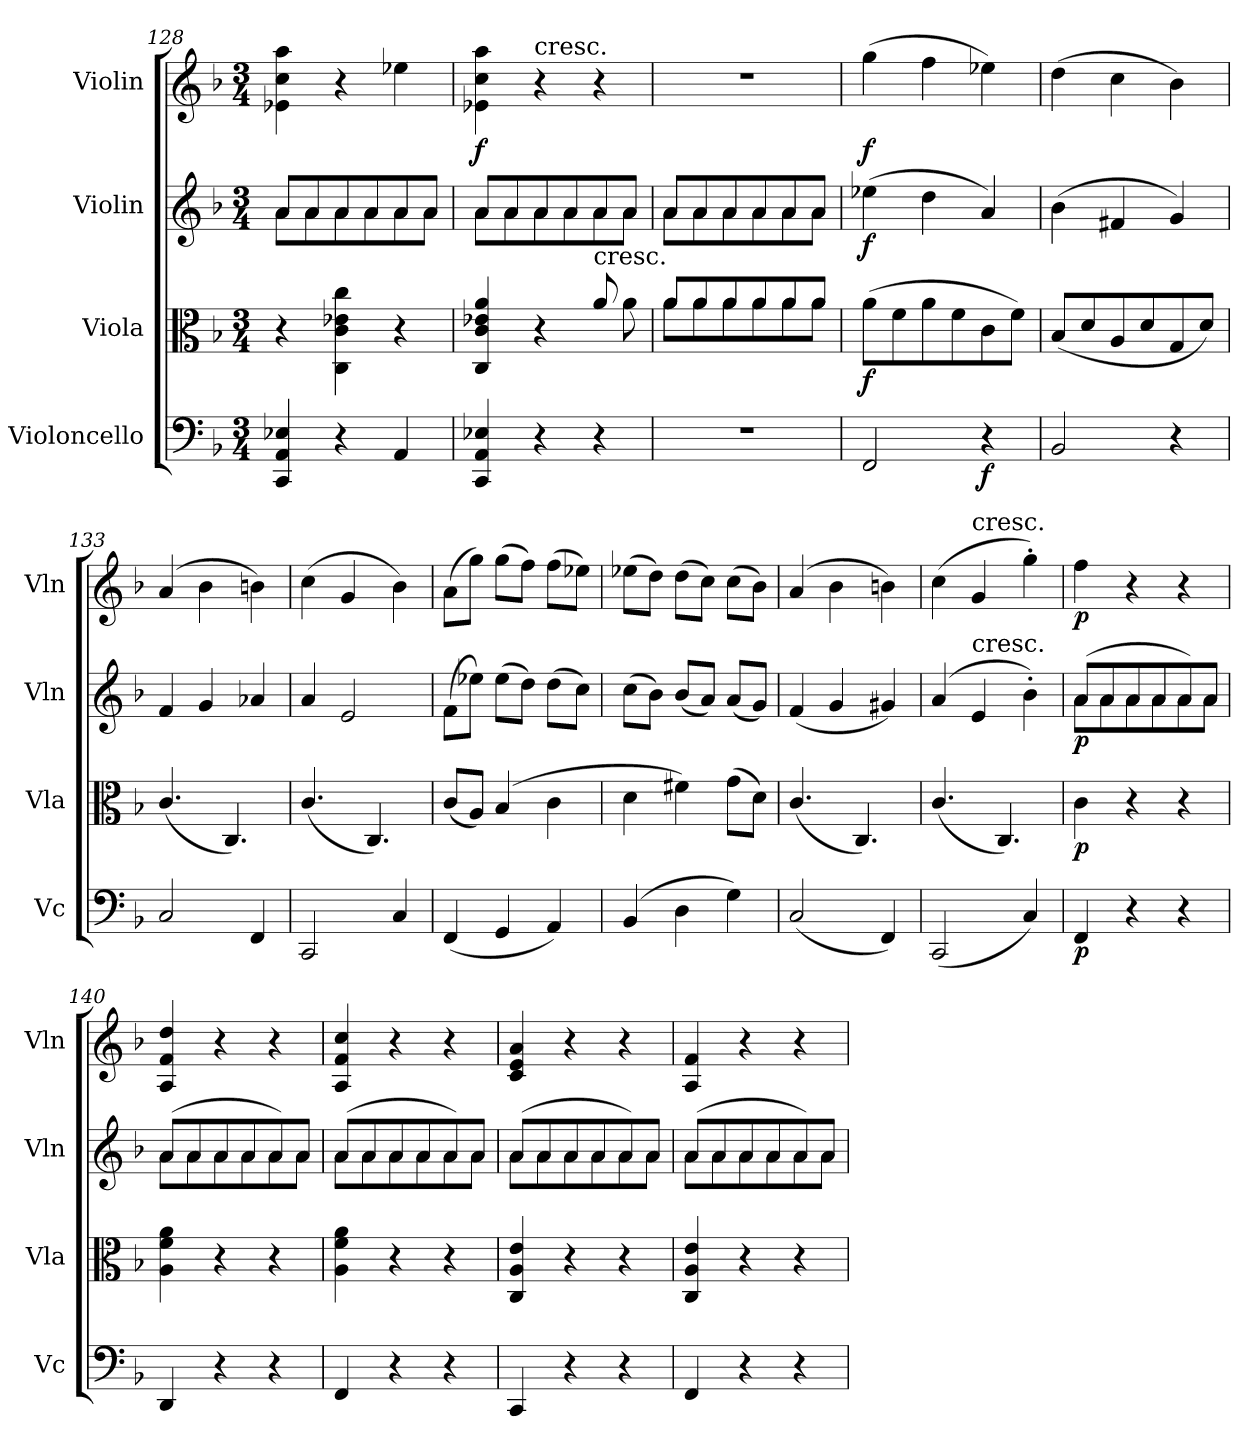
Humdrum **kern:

**kern	**dynam	**kern	**dynam	**kern	**dynam	**kern	**dynam
*part4	*part4	*part3	*part3	*part2	*part2	*part1	*part1
*staff4	*staff4	*staff3	*staff3	*staff2	*staff2	*staff1	*staff1
*I"Violoncello	*	*I"Viola	*	*I"Violin	*	*I"Violin	*
*I'Vc	*	*I'Vla	*	*I'Vln	*	*I'Vln	*
*clefF4	*	*clefC3	*	*clefG2	*	*clefG2	*
*k[b-]	*	*k[b-]	*	*k[b-]	*	*k[b-]	*
*M3/4	*	*M3/4	*	*M3/4	*	*M3/4	*
=128	=128	=128	=128	=128	=128	=128	=128
*	*	*	*	*^	*	*	*
4CC/ 4AA/ 4E-X/	.	4r	.	8a/L	8a\L	.	4e-X\ 4cc\ 4aa\	.
.	.	.	.	8a/	8a\	.	.	.
4r	.	4C\ 4c\ 4e-X\ 4cc\	.	8a/	8a\	.	4r	.
.	.	.	.	8a/	8a\	.	.	.
4AA/	.	4r	.	8a/	8a\	.	4ee-X\	.
.	.	.	.	8a/J	8a\J	.	.	.
=129	=129	=129	=129	=129	=129	=129	=129	=129
4CC/ 4AA/ 4E-X/	.	4C/ 4c/ 4e-X/ 4a/	.	8a/L	8a\L	.	4e-X\ 4cc\ 4aa\	f
.	.	.	.	8a/	8a\	.	.	.
!	!	!	!	!	!	!	!LO:TX:t=cresc.	!
4r	.	4r	.	8a/	8a\	.	4r	.
.	.	.	.	8a/	8a\	.	.	.
!	!	!LO:TX:t=cresc.	!	!	!	!	!	!
4r	.	8a/	.	8a/	8a\	.	4r	.
.	.	8a\	.	8a/J	8a\J	.	.	.
=130	=130	=130	=130	=130	=130	=130	=130	=130
*	*	*^	*	*	*	*	*	*
2.r	.	8a/L	8a\L	.	8a/L	8a\L	.	2.r	.
.	.	8a/	8a\	.	8a/	8a\	.	.	.
.	.	8a/	8a\	.	8a/	8a\	.	.	.
.	.	8a/	8a\	.	8a/	8a\	.	.	.
.	.	8a/	8a\	.	8a/	8a\	.	.	.
.	.	8a/J	8a\J	.	8a/J	8a\J	.	.	.
*	*	*v	*v	*	*	*	*	*	*
*	*	*	*	*v	*v	*	*	*
=131	=131	=131	=131	=131	=131	=131	=131
2FF/	.	(8a\L	f	(4ee-X\	f	(4gg\	f
.	.	8f\	.	.	.	.	.
.	.	8a\	.	4dd\	.	4ff\	.
.	.	8f\	.	.	.	.	.
4r	f	8c\	.	4a/)	.	4ee-X\)	.
.	.	8f\J)	.	.	.	.	.
=132	=132	=132	=132	=132	=132	=132	=132
2BB-/	.	(8B-/L	.	(4b-\	.	(4dd\	.
.	.	8d/	.	.	.	.	.
.	.	8A/	.	4f#X/	.	4cc\	.
.	.	8d/	.	.	.	.	.
4r	.	8G/	.	4g/)	.	4b-\)	.
.	.	8d/J)	.	.	.	.	.
=133	=133	=133	=133	=133	=133	=133	=133
2C/	.	(4.c/	.	4f/	.	(4a/	.
.	.	.	.	4g/	.	4b-\	.
.	.	4.C/)	.	.	.	.	.
4FF/	.	.	.	4a-X/	.	4bn\)	.
=134	=134	=134	=134	=134	=134	=134	=134
2CC/	.	(4.c/	.	4a/	.	(4cc\	.
.	.	.	.	2e/	.	4g/	.
.	.	4.C/)	.	.	.	.	.
4C/	.	.	.	.	.	4b-\)	.
=135	=135	=135	=135	=135	=135	=135	=135
(4FF/	.	(8c/L	.	(8f\L	.	(8a\L	.
.	.	8A/J)	.	8ee-X\J)	.	8gg\J)	.
4GG/	.	(4B-/	.	(8ee-\L	.	(8gg\L	.
.	.	.	.	8dd\J)	.	8ff\J)	.
4AA/)	.	4c\	.	(8dd\L	.	(8ff\L	.
.	.	.	.	8cc\J)	.	8ee-X\J)	.
=136	=136	=136	=136	=136	=136	=136	=136
(4BB-/	.	4d\	.	(8cc\L	.	(8ee-X\L	.
.	.	.	.	8b-\J)	.	8dd\J)	.
4D\	.	4f#X\)	.	(8b-/L	.	(8dd\L	.
.	.	.	.	8a/J)	.	8cc\J)	.
4G\)	.	(8g\L	.	(8a/L	.	(8cc\L	.
.	.	8d\J)	.	8g/J)	.	8b-\J)	.
=137	=137	=137	=137	=137	=137	=137	=137
(2C/	.	(4.c/	.	(4f/	.	(4a/	.
.	.	.	.	4g/	.	4b-\	.
.	.	4.C/)	.	.	.	.	.
4FF/)	.	.	.	4g#X/)	.	4bn\)	.
=138	=138	=138	=138	=138	=138	=138	=138
(2CC/	.	(4.c/	.	(4a/	.	(4cc\	.
!	!	!	!	!	!	!LO:TX:t=cresc.	!
!	!	!	!	!LO:TX:t=cresc.	!	!	!
.	.	.	.	4e/	.	4g/	.
.	.	4.C/)	.	.	.	.	.
4C/)	.	.	.	4b-'\)	.	4gg'\)	.
=139	=139	=139	=139	=139	=139	=139	=139
*	*	*	*	*^	*	*	*
4FF/	p	4c\	p	(8a/L	8a\L	p	4ff\	p
.	.	.	.	8a/	8a\	.	.	.
4r	.	4r	.	8a/	8a\	.	4r	.
.	.	.	.	8a/	8a\	.	.	.
4r	.	4r	.	8a/)	8a\	.	4r	.
.	.	.	.	8a/J	8a\J	.	.	.
=140	=140	=140	=140	=140	=140	=140	=140	=140
4DD/	.	4A\ 4f\ 4a\	.	(8a/L	8a\L	.	4A/ 4f/ 4dd/	.
.	.	.	.	8a/	8a\	.	.	.
4r	.	4r	.	8a/	8a\	.	4r	.
.	.	.	.	8a/	8a\	.	.	.
4r	.	4r	.	8a/)	8a\	.	4r	.
.	.	.	.	8a/J	8a\J	.	.	.
=141	=141	=141	=141	=141	=141	=141	=141	=141
4FF/	.	4A\ 4f\ 4a\	.	(8a/L	8a\L	.	4A/ 4f/ 4cc/	.
.	.	.	.	8a/	8a\	.	.	.
4r	.	4r	.	8a/	8a\	.	4r	.
.	.	.	.	8a/	8a\	.	.	.
4r	.	4r	.	8a/)	8a\	.	4r	.
.	.	.	.	8a/J	8a\J	.	.	.
=142	=142	=142	=142	=142	=142	=142	=142	=142
4CC/	.	4C/ 4A/ 4e/	.	(8a/L	8a\L	.	4c/ 4e/ 4a/	.
.	.	.	.	8a/	8a\	.	.	.
4r	.	4r	.	8a/	8a\	.	4r	.
.	.	.	.	8a/	8a\	.	.	.
4r	.	4r	.	8a/)	8a\	.	4r	.
.	.	.	.	8a/J	8a\J	.	.	.
=143	=143	=143	=143	=143	=143	=143	=143	=143
4FF/	.	4C/ 4A/ 4e/	.	(8a/L	8a\L	.	4A/ 4f/	.
.	.	.	.	8a/	8a\	.	.	.
4r	.	4r	.	8a/	8a\	.	4r	.
.	.	.	.	8a/	8a\	.	.	.
4r	.	4r	.	8a/)	8a\	.	4r	.
.	.	.	.	8a/J	8a\J	.	.	.
*	*	*	*	*v	*v	*	*	*
=	=	=	=	=	=	=	=
*-	*-	*-	*-	*-	*-	*-	*-
